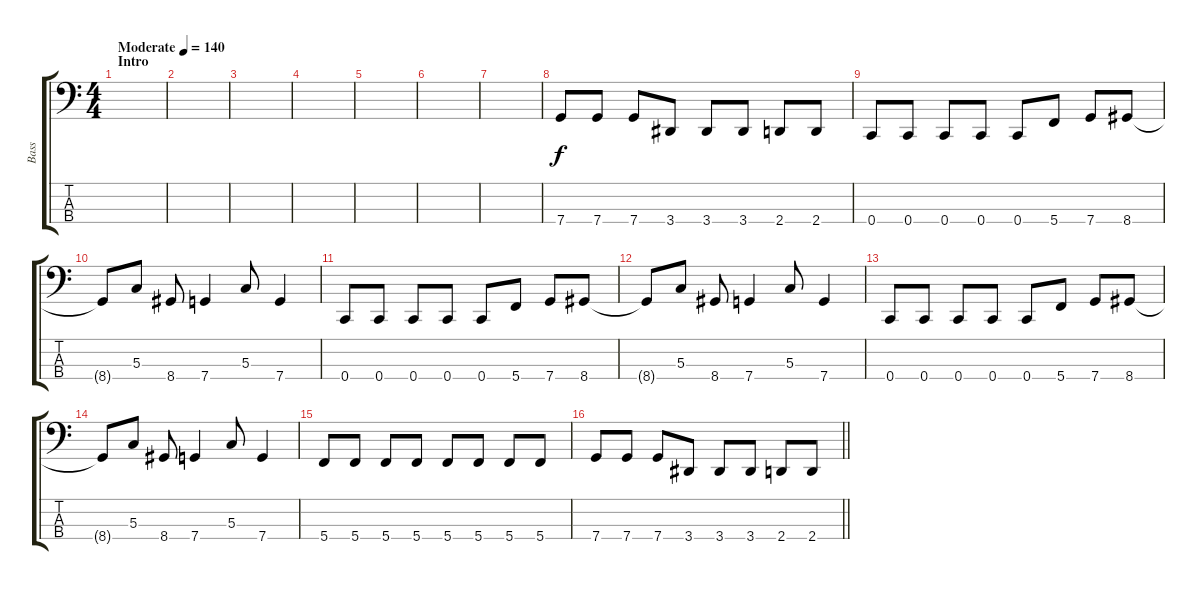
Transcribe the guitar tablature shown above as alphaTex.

\track ("Bass" "Bass") {instrument electricbasspick}
\staff {score tabs}
\tuning (F2 C2 G1 C1) {hide}
\ts (4 4)
\section ("" "Intro")
\tempo (140 "Moderate")
\clef f4
\ks c
|
|
|
|
|
|
|
7.4.8 7.4.8 7.4.8 3.4.8 3.4.8 3.4.8 2.4.8 2.4.8 |
0.4.8 0.4.8 0.4.8 0.4.8 0.4.8 5.4.8 7.4.8 8.4.8 |
8.4{t}.8 5.3.8 8.4.8 7.4.4 5.3.8 7.4.4 |
0.4.8 0.4.8 0.4.8 0.4.8 0.4.8 5.4.8 7.4.8 8.4.8 |
8.4{t}.8 5.3.8 8.4.8 7.4.4 5.3.8 7.4.4 |
0.4.8 0.4.8 0.4.8 0.4.8 0.4.8 5.4.8 7.4.8 8.4.8 |
8.4{t}.8 5.3.8 8.4.8 7.4.4 5.3.8 7.4.4 |
5.4.8 5.4.8 5.4.8 5.4.8 5.4.8 5.4.8 5.4.8 5.4.8 |
\barLineRight lightlight
7.4.8 7.4.8 7.4.8 3.4.8 3.4.8 3.4.8 2.4.8 2.4.8
